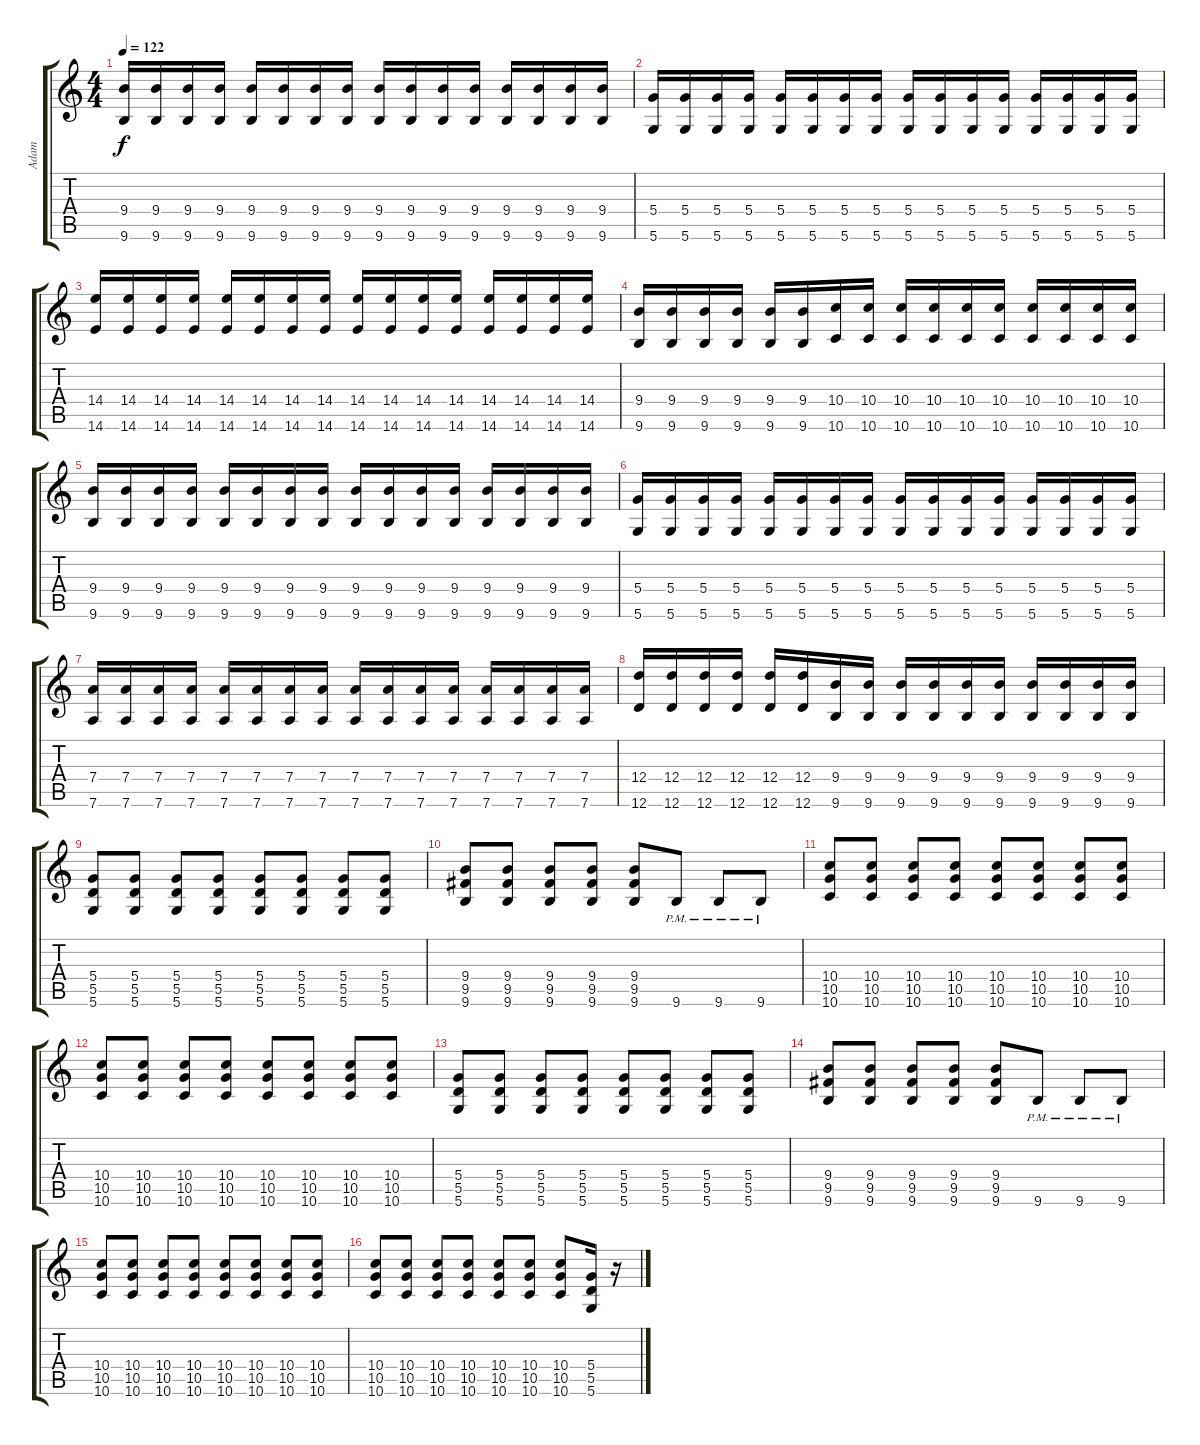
\track ("Adam" "Adam") {instrument electricguitarjazz}
\staff {score tabs}
\tuning (E4 B3 G3 D3 A2 D2) {hide}
\ts (4 4)
\tempo 122
\clef g2
\ks c
(9.4 9.6).16{dy f} (9.4 9.6).16 (9.4 9.6).16 (9.4 9.6).16 (9.4 9.6).16 (9.4 9.6).16 (9.4 9.6).16 (9.4 9.6).16 (9.4 9.6).16 (9.4 9.6).16 (9.4 9.6).16 (9.4 9.6).16 (9.4 9.6).16 (9.4 9.6).16 (9.4 9.6).16 (9.4 9.6).16 |
(5.4 5.6).16 (5.4 5.6).16 (5.4 5.6).16 (5.4 5.6).16 (5.4 5.6).16 (5.4 5.6).16 (5.4 5.6).16 (5.4 5.6).16 (5.4 5.6).16 (5.4 5.6).16 (5.4 5.6).16 (5.4 5.6).16 (5.4 5.6).16 (5.4 5.6).16 (5.4 5.6).16 (5.4 5.6).16 |
(14.4 14.6).16 (14.4 14.6).16 (14.4 14.6).16 (14.4 14.6).16 (14.4 14.6).16 (14.4 14.6).16 (14.4 14.6).16 (14.4 14.6).16 (14.4 14.6).16 (14.4 14.6).16 (14.4 14.6).16 (14.4 14.6).16 (14.4 14.6).16 (14.4 14.6).16 (14.4 14.6).16 (14.4 14.6).16 |
(9.4 9.6).16 (9.4 9.6).16 (9.4 9.6).16 (9.4 9.6).16 (9.4 9.6).16 (9.4 9.6).16 (10.4 10.6).16 (10.4 10.6).16 (10.4 10.6).16 (10.4 10.6).16 (10.4 10.6).16 (10.4 10.6).16 (10.4 10.6).16 (10.4 10.6).16 (10.4 10.6).16 (10.4 10.6).16 |
(9.4 9.6).16 (9.4 9.6).16 (9.4 9.6).16 (9.4 9.6).16 (9.4 9.6).16 (9.4 9.6).16 (9.4 9.6).16 (9.4 9.6).16 (9.4 9.6).16 (9.4 9.6).16 (9.4 9.6).16 (9.4 9.6).16 (9.4 9.6).16 (9.4 9.6).16 (9.4 9.6).16 (9.4 9.6).16 |
(5.4 5.6).16 (5.4 5.6).16 (5.4 5.6).16 (5.4 5.6).16 (5.4 5.6).16 (5.4 5.6).16 (5.4 5.6).16 (5.4 5.6).16 (5.4 5.6).16 (5.4 5.6).16 (5.4 5.6).16 (5.4 5.6).16 (5.4 5.6).16 (5.4 5.6).16 (5.4 5.6).16 (5.4 5.6).16 |
(7.4 7.6).16 (7.4 7.6).16 (7.4 7.6).16 (7.4 7.6).16 (7.4 7.6).16 (7.4 7.6).16 (7.4 7.6).16 (7.4 7.6).16 (7.4 7.6).16 (7.4 7.6).16 (7.4 7.6).16 (7.4 7.6).16 (7.4 7.6).16 (7.4 7.6).16 (7.4 7.6).16 (7.4 7.6).16 |
(12.4 12.6).16 (12.4 12.6).16 (12.4 12.6).16 (12.4 12.6).16 (12.4 12.6).16 (12.4 12.6).16 (9.4 9.6).16 (9.4 9.6).16 (9.4 9.6).16 (9.4 9.6).16 (9.4 9.6).16 (9.4 9.6).16 (9.4 9.6).16 (9.4 9.6).16 (9.4 9.6).16 (9.4 9.6).16 |
(5.4 5.5 5.6).8 (5.4 5.5 5.6).8 (5.4 5.5 5.6).8 (5.4 5.5 5.6).8 (5.4 5.5 5.6).8 (5.4 5.5 5.6).8 (5.4 5.5 5.6).8 (5.4 5.5 5.6).8 |
(9.4 9.5 9.6).8 (9.4 9.5 9.6).8 (9.4 9.5 9.6).8 (9.4 9.5 9.6).8 (9.4 9.5 9.6).8 9.6{pm}.8 9.6{pm}.8 9.6{pm}.8 |
(10.4 10.5 10.6).8 (10.4 10.5 10.6).8 (10.4 10.5 10.6).8 (10.4 10.5 10.6).8 (10.4 10.5 10.6).8 (10.4 10.5 10.6).8 (10.4 10.5 10.6).8 (10.4 10.5 10.6).8 |
(10.4 10.5 10.6).8 (10.4 10.5 10.6).8 (10.4 10.5 10.6).8 (10.4 10.5 10.6).8 (10.4 10.5 10.6).8 (10.4 10.5 10.6).8 (10.4 10.5 10.6).8 (10.4 10.5 10.6).8 |
(5.4 5.5 5.6).8 (5.4 5.5 5.6).8 (5.4 5.5 5.6).8 (5.4 5.5 5.6).8 (5.4 5.5 5.6).8 (5.4 5.5 5.6).8 (5.4 5.5 5.6).8 (5.4 5.5 5.6).8 |
(9.4 9.5 9.6).8 (9.4 9.5 9.6).8 (9.4 9.5 9.6).8 (9.4 9.5 9.6).8 (9.4 9.5 9.6).8 9.6{pm}.8 9.6{pm}.8 9.6{pm}.8 |
(10.4 10.5 10.6).8 (10.4 10.5 10.6).8 (10.4 10.5 10.6).8 (10.4 10.5 10.6).8 (10.4 10.5 10.6).8 (10.4 10.5 10.6).8 (10.4 10.5 10.6).8 (10.4 10.5 10.6).8 |
(10.4 10.5 10.6).8 (10.4 10.5 10.6).8 (10.4 10.5 10.6).8 (10.4 10.5 10.6).8 (10.4 10.5 10.6).8 (10.4 10.5 10.6).8 (10.4 10.5 10.6).8 (5.4 5.5 5.6).16 r.16
